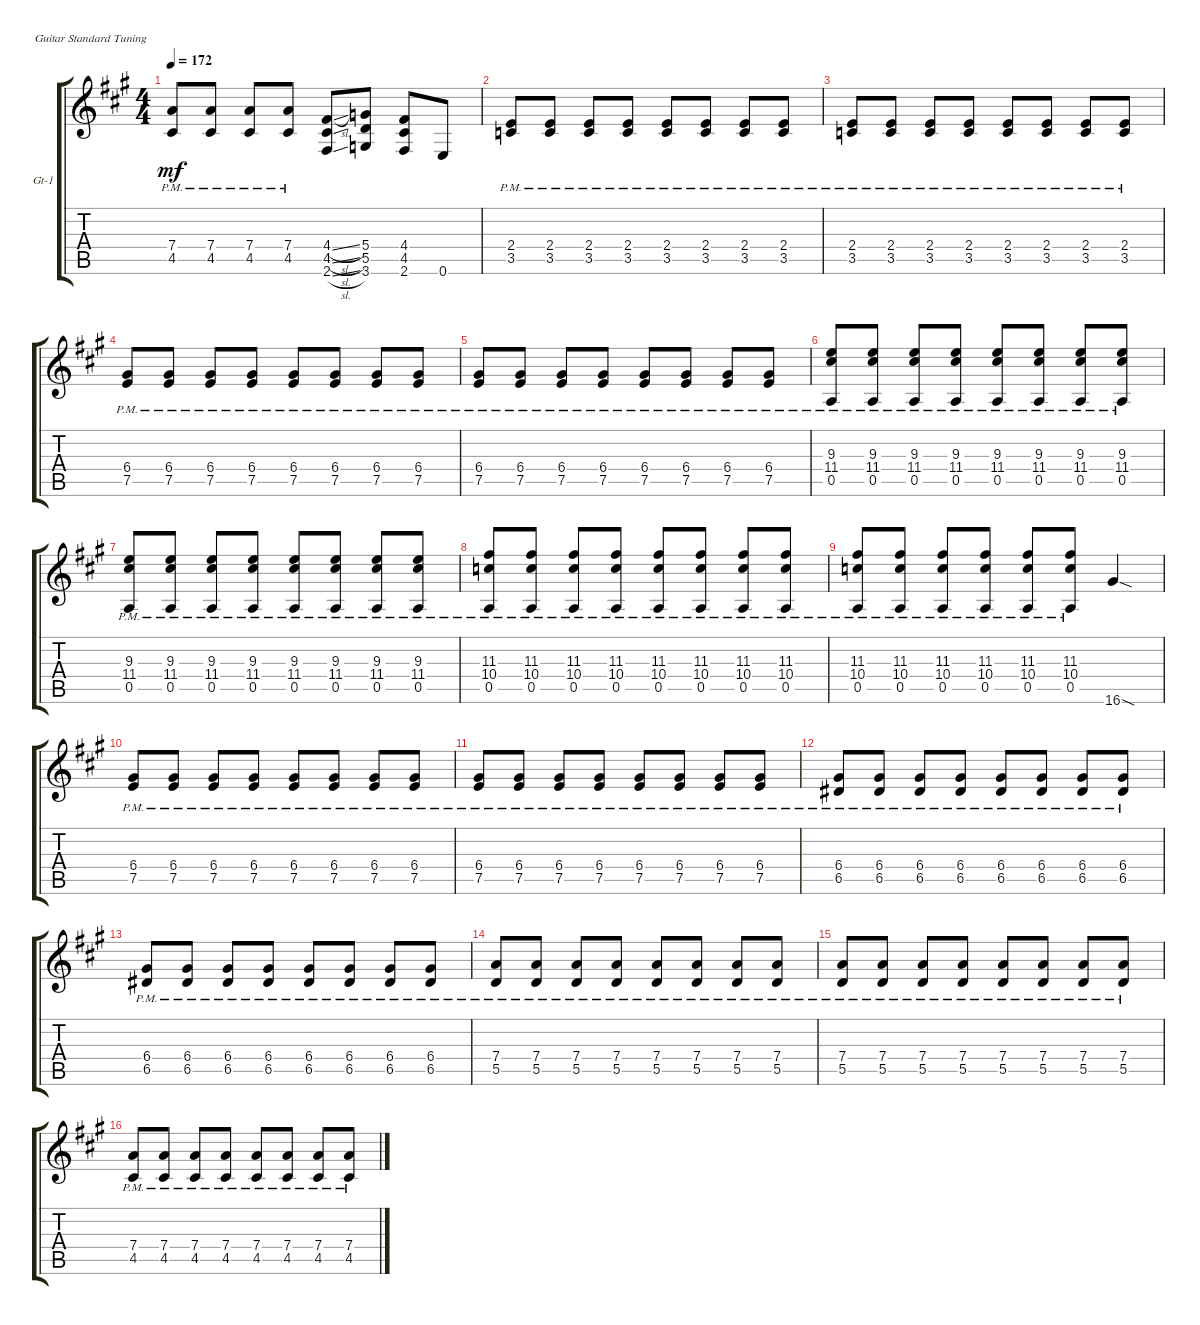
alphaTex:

\defaultSystemsLayout 4
\bracketExtendMode groupsimilarinstruments
\firstSystemTrackNameOrientation horizontal
\otherSystemsTrackNameOrientation horizontal
\track ("Guitar 1" "Gt-1") {instrument distortionguitar}
\staff {score tabs}
\tuning (E4 B3 G3 D3 A2 E2)
\ts (4 4)
\tempo 172
\clef g2
\ks a
(7.4{pm} 4.5{pm}).8{dy mf} (7.4{pm} 4.5{pm}).8 (7.4{pm} 4.5{pm}).8 (7.4{pm} 4.5{pm}).8 (2.6{sl} 4.5{sl} 4.4{sl}).8 (3.6 5.5 5.4).8 (2.6 4.5 4.4).8 0.6.8 |
(3.5{pm} 2.4{pm}).8 (3.5{pm} 2.4{pm}).8 (3.5{pm} 2.4{pm}).8 (3.5{pm} 2.4{pm}).8 (3.5{pm} 2.4{pm}).8 (3.5{pm} 2.4{pm}).8 (3.5{pm} 2.4{pm}).8 (3.5{pm} 2.4{pm}).8 |
(3.5{pm} 2.4{pm}).8 (3.5{pm} 2.4{pm}).8 (3.5{pm} 2.4{pm}).8 (3.5{pm} 2.4{pm}).8 (3.5{pm} 2.4{pm}).8 (3.5{pm} 2.4{pm}).8 (3.5{pm} 2.4{pm}).8 (3.5{pm} 2.4{pm}).8 |
(7.5{pm} 6.4{pm}).8 (7.5{pm} 6.4{pm}).8 (7.5{pm} 6.4{pm}).8 (7.5{pm} 6.4{pm}).8 (7.5{pm} 6.4{pm}).8 (7.5{pm} 6.4{pm}).8 (7.5{pm} 6.4{pm}).8 (7.5{pm} 6.4{pm}).8 |
(7.5{pm} 6.4{pm}).8 (7.5{pm} 6.4{pm}).8 (7.5{pm} 6.4{pm}).8 (7.5{pm} 6.4{pm}).8 (7.5{pm} 6.4{pm}).8 (7.5{pm} 6.4{pm}).8 (7.5{pm} 6.4{pm}).8 (7.5{pm} 6.4{pm}).8 |
(0.5{pm} 11.4{pm} 9.3{pm}).8 (0.5{pm} 11.4{pm} 9.3{pm}).8 (0.5{pm} 11.4{pm} 9.3{pm}).8 (0.5{pm} 11.4{pm} 9.3{pm}).8 (0.5{pm} 11.4{pm} 9.3{pm}).8 (0.5{pm} 11.4{pm} 9.3{pm}).8 (0.5{pm} 11.4{pm} 9.3{pm}).8 (0.5{pm} 11.4{pm} 9.3{pm}).8 |
(0.5{pm} 11.4{pm} 9.3{pm}).8 (0.5{pm} 11.4{pm} 9.3{pm}).8 (0.5{pm} 11.4{pm} 9.3{pm}).8 (0.5{pm} 11.4{pm} 9.3{pm}).8 (0.5{pm} 11.4{pm} 9.3{pm}).8 (0.5{pm} 11.4{pm} 9.3{pm}).8 (0.5{pm} 11.4{pm} 9.3{pm}).8 (0.5{pm} 11.4{pm} 9.3{pm}).8 |
(0.5{pm} 10.4{pm} 11.3{pm}).8 (0.5{pm} 10.4{pm} 11.3{pm}).8 (0.5{pm} 10.4{pm} 11.3{pm}).8 (0.5{pm} 10.4{pm} 11.3{pm}).8 (0.5{pm} 10.4{pm} 11.3{pm}).8 (0.5{pm} 10.4{pm} 11.3{pm}).8 (0.5{pm} 10.4{pm} 11.3{pm}).8 (0.5{pm} 10.4{pm} 11.3{pm}).8 |
(0.5{pm} 10.4{pm} 11.3{pm}).8 (0.5{pm} 10.4{pm} 11.3{pm}).8 (0.5{pm} 10.4{pm} 11.3{pm}).8 (0.5{pm} 10.4{pm} 11.3{pm}).8 (0.5{pm} 10.4{pm} 11.3{pm}).8 (0.5{pm} 10.4{pm} 11.3{pm}).8 16.6{sod}.4 |
(7.5{pm} 6.4{pm}).8 (7.5{pm} 6.4{pm}).8 (7.5{pm} 6.4{pm}).8 (7.5{pm} 6.4{pm}).8 (7.5{pm} 6.4{pm}).8 (7.5{pm} 6.4{pm}).8 (7.5{pm} 6.4{pm}).8 (7.5{pm} 6.4{pm}).8 |
(7.5{pm} 6.4{pm}).8 (7.5{pm} 6.4{pm}).8 (7.5{pm} 6.4{pm}).8 (7.5{pm} 6.4{pm}).8 (7.5{pm} 6.4{pm}).8 (7.5{pm} 6.4{pm}).8 (7.5{pm} 6.4{pm}).8 (7.5{pm} 6.4{pm}).8 |
(6.4{pm} 6.5{pm}).8 (6.4{pm} 6.5{pm}).8 (6.4{pm} 6.5{pm}).8 (6.4{pm} 6.5{pm}).8 (6.4{pm} 6.5{pm}).8 (6.4{pm} 6.5{pm}).8 (6.4{pm} 6.5{pm}).8 (6.4{pm} 6.5{pm}).8 |
(6.4{pm} 6.5{pm}).8 (6.4{pm} 6.5{pm}).8 (6.4{pm} 6.5{pm}).8 (6.4{pm} 6.5{pm}).8 (6.4{pm} 6.5{pm}).8 (6.4{pm} 6.5{pm}).8 (6.4{pm} 6.5{pm}).8 (6.4{pm} 6.5{pm}).8 |
(7.4{pm} 5.5{pm}).8 (7.4{pm} 5.5{pm}).8 (7.4{pm} 5.5{pm}).8 (7.4{pm} 5.5{pm}).8 (7.4{pm} 5.5{pm}).8 (7.4{pm} 5.5{pm}).8 (7.4{pm} 5.5{pm}).8 (7.4{pm} 5.5{pm}).8 |
(7.4{pm} 5.5{pm}).8 (7.4{pm} 5.5{pm}).8 (7.4{pm} 5.5{pm}).8 (7.4{pm} 5.5{pm}).8 (7.4{pm} 5.5{pm}).8 (7.4{pm} 5.5{pm}).8 (7.4{pm} 5.5{pm}).8 (7.4{pm} 5.5{pm}).8 |
(7.4{pm} 4.5{pm}).8 (7.4{pm} 4.5{pm}).8 (7.4{pm} 4.5{pm}).8 (7.4{pm} 4.5{pm}).8 (7.4{pm} 4.5{pm}).8 (7.4{pm} 4.5{pm}).8 (7.4{pm} 4.5{pm}).8 (7.4{pm} 4.5{pm}).8
